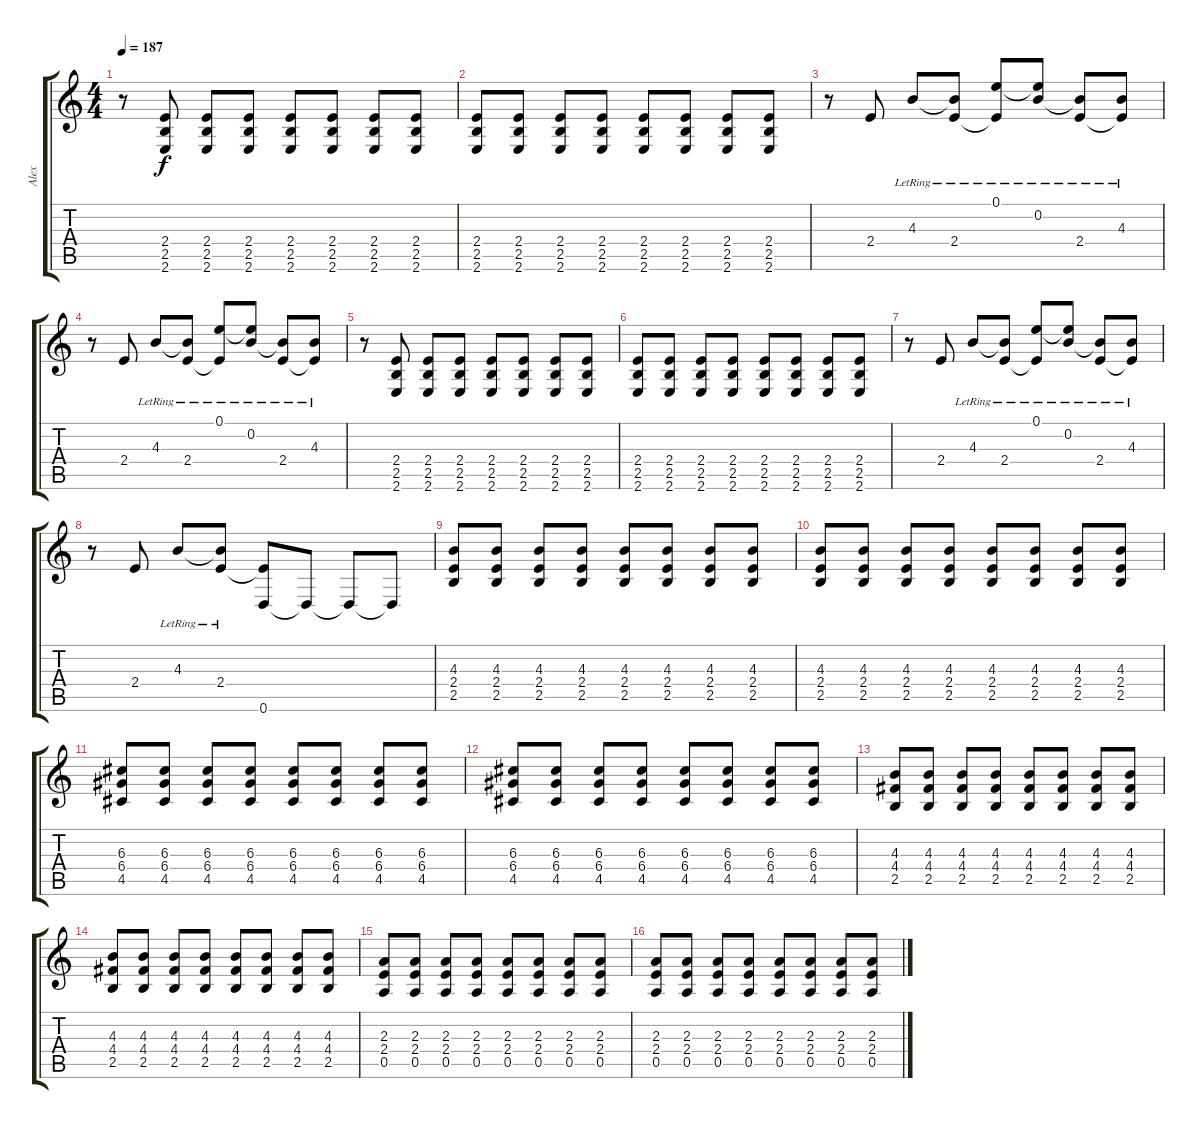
\track ("Alex" "Alex") {instrument distortionguitar}
\staff {score tabs}
\tuning (E4 B3 G3 D3 A2 D2) {hide}
\ts (4 4)
\tempo 187
\clef g2
\ks c
r.8{dy f instrument distortionguitar} (2.4 2.5 2.6).8 (2.4 2.5 2.6).8 (2.4 2.5 2.6).8 (2.4 2.5 2.6).8 (2.4 2.5 2.6).8 (2.4 2.5 2.6).8 (2.4 2.5 2.6).8 |
(2.4 2.5 2.6).8 (2.4 2.5 2.6).8 (2.4 2.5 2.6).8 (2.4 2.5 2.6).8 (2.4 2.5 2.6).8 (2.4 2.5 2.6).8 (2.4 2.5 2.6).8 (2.4 2.5 2.6).8 |
r.8 2.4.8{instrument electricguitarclean} 4.3{lr}.8 (4.3{t} 2.4{lr}).8 (0.1{lr} 2.4{t}).8 (0.1{t} 0.2{lr}).8 (0.2{t} 2.4{lr}).8 (4.3{lr} 2.4{t}).8 |
r.8 2.4.8{instrument electricguitarclean} 4.3{lr}.8 (4.3{t} 2.4{lr}).8 (0.1{lr} 2.4{t}).8 (0.1{t} 0.2{lr}).8 (0.2{t} 2.4{lr}).8 (4.3{lr} 2.4{t}).8 |
r.8{instrument distortionguitar} (2.4 2.5 2.6).8 (2.4 2.5 2.6).8 (2.4 2.5 2.6).8 (2.4 2.5 2.6).8 (2.4 2.5 2.6).8 (2.4 2.5 2.6).8 (2.4 2.5 2.6).8 |
(2.4 2.5 2.6).8 (2.4 2.5 2.6).8 (2.4 2.5 2.6).8 (2.4 2.5 2.6).8 (2.4 2.5 2.6).8 (2.4 2.5 2.6).8 (2.4 2.5 2.6).8 (2.4 2.5 2.6).8 |
r.8 2.4.8{instrument electricguitarclean} 4.3{lr}.8 (4.3{t} 2.4{lr}).8 (0.1{lr} 2.4{t}).8 (0.1{t} 0.2{lr}).8 (0.2{t} 2.4{lr}).8 (4.3{lr} 2.4{t}).8 |
r.8 2.4.8{instrument electricguitarclean} 4.3{lr}.8 (4.3{t} 2.4{lr}).8 (2.4{t} 0.6).8 0.6{t}.8 0.6{t}.8 0.6{t}.8 |
(4.3 2.4 2.5).8{instrument distortionguitar} (4.3 2.4 2.5).8 (4.3 2.4 2.5).8 (4.3 2.4 2.5).8 (4.3 2.4 2.5).8 (4.3 2.4 2.5).8 (4.3 2.4 2.5).8 (4.3 2.4 2.5).8 |
(4.3 2.4 2.5).8 (4.3 2.4 2.5).8 (4.3 2.4 2.5).8 (4.3 2.4 2.5).8 (4.3 2.4 2.5).8 (4.3 2.4 2.5).8 (4.3 2.4 2.5).8 (4.3 2.4 2.5).8 |
(6.3 6.4 4.5).8 (6.3 6.4 4.5).8 (6.3 6.4 4.5).8 (6.3 6.4 4.5).8 (6.3 6.4 4.5).8 (6.3 6.4 4.5).8 (6.3 6.4 4.5).8 (6.3 6.4 4.5).8 |
(6.3 6.4 4.5).8 (6.3 6.4 4.5).8 (6.3 6.4 4.5).8 (6.3 6.4 4.5).8 (6.3 6.4 4.5).8 (6.3 6.4 4.5).8 (6.3 6.4 4.5).8 (6.3 6.4 4.5).8 |
(4.3 4.4 2.5).8 (4.3 4.4 2.5).8 (4.3 4.4 2.5).8 (4.3 4.4 2.5).8 (4.3 4.4 2.5).8 (4.3 4.4 2.5).8 (4.3 4.4 2.5).8 (4.3 4.4 2.5).8 |
(4.3 4.4 2.5).8 (4.3 4.4 2.5).8 (4.3 4.4 2.5).8 (4.3 4.4 2.5).8 (4.3 4.4 2.5).8 (4.3 4.4 2.5).8 (4.3 4.4 2.5).8 (4.3 4.4 2.5).8 |
(2.3 2.4 0.5).8 (2.3 2.4 0.5).8 (2.3 2.4 0.5).8 (2.3 2.4 0.5).8 (2.3 2.4 0.5).8 (2.3 2.4 0.5).8 (2.3 2.4 0.5).8 (2.3 2.4 0.5).8 |
(2.3 2.4 0.5).8 (2.3 2.4 0.5).8 (2.3 2.4 0.5).8 (2.3 2.4 0.5).8 (2.3 2.4 0.5).8 (2.3 2.4 0.5).8 (2.3 2.4 0.5).8 (2.3 2.4 0.5).8
